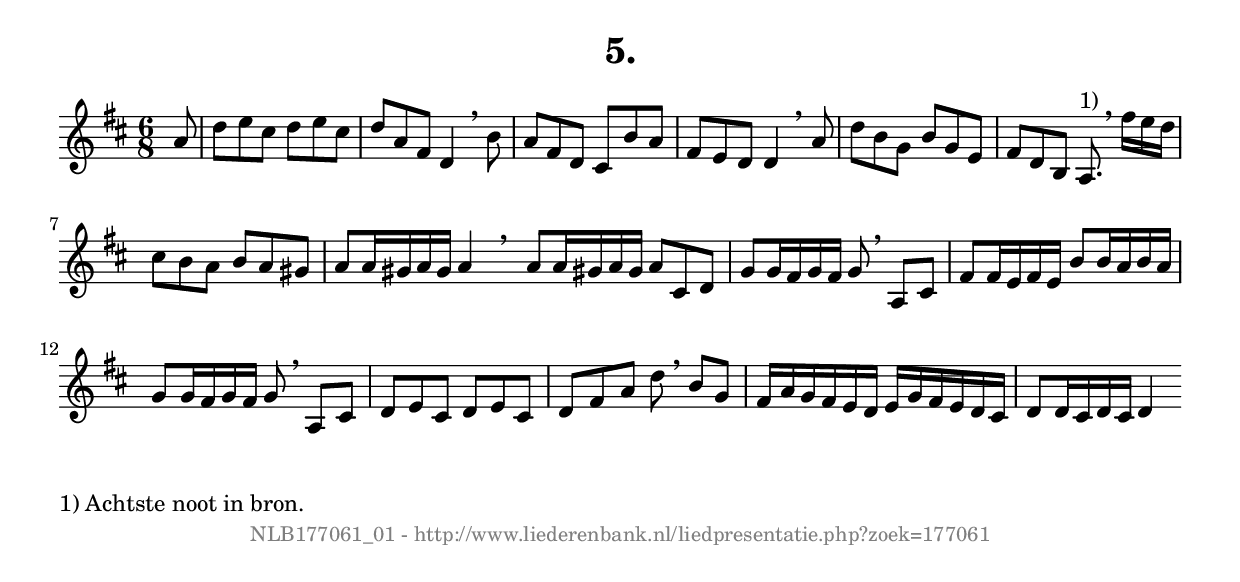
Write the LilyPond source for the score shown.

%
% produced by wce2krn 1.64 (7 June 2014)
%
\version"2.16"
#(append! paper-alist '(("long" . (cons (* 210 mm) (* 2000 mm)))))
#(set-default-paper-size "long")
sb = {\breathe}
mBreak = {\breathe }
bBreak = {\breathe }
x = {\once\override NoteHead #'style = #'cross }
gl=\glissando
itime={\override Staff.TimeSignature #'stencil = ##f }
ficta = {\once\set suggestAccidentals = ##t}
fine = {\once\override Score.RehearsalMark #'self-alignment-X = #1 \mark \markup {\italic{Fine}}}
dc = {\once\override Score.RehearsalMark #'self-alignment-X = #1 \mark \markup {\italic{D.C.}}}
dcf = {\once\override Score.RehearsalMark #'self-alignment-X = #1 \mark \markup {\italic{D.C. al Fine}}}
dcc = {\once\override Score.RehearsalMark #'self-alignment-X = #1 \mark \markup {\italic{D.C. al Coda}}}
ds = {\once\override Score.RehearsalMark #'self-alignment-X = #1 \mark \markup {\italic{D.S.}}}
dsf = {\once\override Score.RehearsalMark #'self-alignment-X = #1 \mark \markup {\italic{D.S. al Fine}}}
dsc = {\once\override Score.RehearsalMark #'self-alignment-X = #1 \mark \markup {\italic{D.S. al Coda}}}
pv = {\set Score.repeatCommands = #'((volta "1"))}
sv = {\set Score.repeatCommands = #'((volta "2"))}
tv = {\set Score.repeatCommands = #'((volta "3"))}
qv = {\set Score.repeatCommands = #'((volta "4"))}
xv = {\set Score.repeatCommands = #'((volta #f))}
\header{ tagline = ""
title = "5."
}
\score {{
\key d \major
\relative g'
{
\set melismaBusyProperties = #'()
\partial 32*4
\time 6/8
\tempo 4=120
\override Score.MetronomeMark #'transparent = ##t
\override Score.RehearsalMark #'break-visibility = #(vector #t #t #f)
a8 d e cis d e cis d a fis d4 \sb b'8 a fis d cis b' a fis e d d4 \mBreak
a'8 d b g b g e fis d b a8.^"1)" \sb fis''16 e d cis8 b a b a gis a8 a16 gis a gis a4 s8 \bar ":|:" \bBreak
a8 a16 gis a gis a8 cis, d g g16 fis g fis g8 \sb a, cis fis fis16 e fis e b'8 b16 a b a g8 g16 fis g fis g8 \mBreak
a,8 cis d e cis d e cis d fis a d \sb b g fis16 a g fis e d e g fis e d cis d8 d16 cis d cis d4 \bar ":|"
 }}
 \midi { }
 \layout {
            indent = 0.0\cm
}
}
\markup { \wordwrap-string #" 
1) Achtste noot in bron.
"}
\markup { \vspace #0 } \markup { \with-color #grey \fill-line { \center-column { \smaller "NLB177061_01 - http://www.liederenbank.nl/liedpresentatie.php?zoek=177061" } } }
